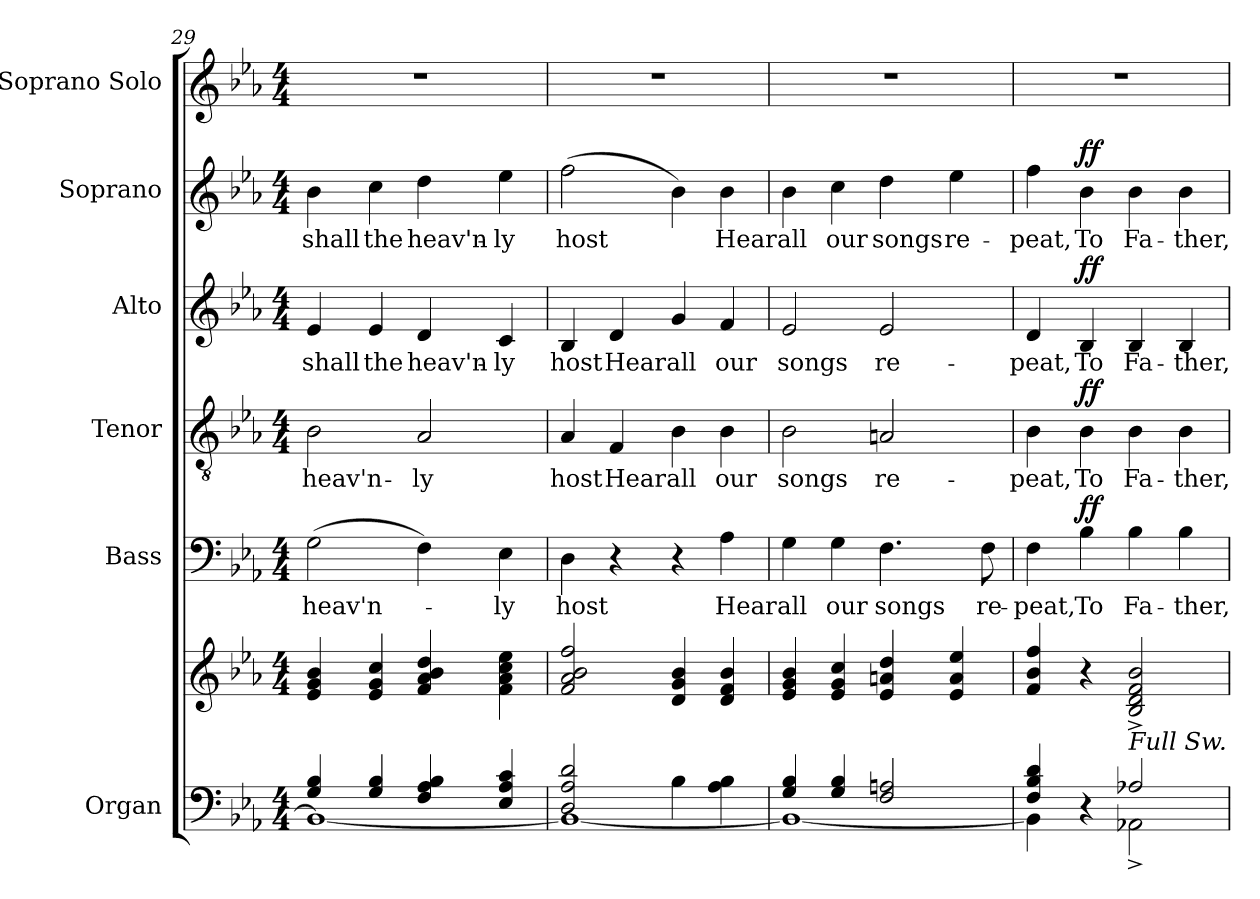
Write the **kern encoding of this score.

**kern	**kern	**kern	**text	**dynam	**kern	**text	**dynam	**kern	**text	**dynam	**kern	**text	**dynam	**kern
*part6	*part6	*part5	*part5	*part5	*part4	*part4	*part4	*part3	*part3	*part3	*part2	*part2	*part2	*part1
*staff7	*staff6	*staff5	*staff5	*staff5	*staff4	*staff4	*staff4	*staff3	*staff3	*staff3	*staff2	*staff2	*staff2	*staff1
*I"Organ	*	*I"Bass	*	*	*I"Tenor	*	*	*I"Alto	*	*	*I"Soprano	*	*	*I"Soprano Solo
*I'Org.	*	*I'B.	*	*	*I'T.	*	*	*I'A.	*	*	*I'S.	*	*	*I'S. Solo
*clefF4	*clefG2	*clefF4	*	*	*clefGv2	*	*	*clefG2	*	*	*clefG2	*	*	*clefG2
*	*	*	*	*	*ITrd7c12	*	*	*	*	*	*	*	*	*
*k[b-e-a-]	*k[b-e-a-]	*k[b-e-a-]	*	*	*k[b-e-a-]	*	*	*k[b-e-a-]	*	*	*k[b-e-a-]	*	*	*k[b-e-a-]
*E-:	*E-:	*E-:	*	*	*E-:	*	*	*E-:	*	*	*E-:	*	*	*E-:
*M4/4	*M4/4	*M4/4	*	*	*M4/4	*	*	*M4/4	*	*	*M4/4	*	*	*M4/4
=29	=29	=29	=29	=29	=29	=29	=29	=29	=29	=29	=29	=29	=29	=29
*^	*	*	*	*	*	*	*	*	*	*	*	*	*	*
!	!	!	!	!LO:LY:b:color=#000000	!	!	!	!	!	!	!	!	!	!	!
!	!	!	!	!	!	!	!LO:LY:b:color=#000000	!	!	!	!	!	!	!	!
!	!	!	!	!	!	!	!	!	!	!LO:LY:b:color=#000000	!	!	!	!	!
!	!	!	!	!	!	!	!	!	!	!	!	!	!LO:LY:b:color=#000000	!	!
4Gi/ 4B-i	1BB-i_	4e-i/ 4gi 4b-i	(2Gi\	heav'n-	.	2BB-i\	heav'n-	.	4e-i/	shall	.	4b-i\	shall	.	1r
!	!	!	!	!	!	!	!	!	!	!LO:LY:b:color=#000000	!	!	!	!	!
!	!	!	!	!	!	!	!	!	!	!	!	!	!LO:LY:b:color=#000000	!	!
4Gi/ 4B-i	.	4e-i/ 4gi 4cci	.	.	.	.	.	.	4e-i/	the	.	4cci\	the	.	.
!	!	!	!	!	!	!	!LO:LY:b:color=#000000	!	!	!	!	!	!	!	!
!	!	!	!	!	!	!	!	!	!	!LO:LY:b:color=#000000	!	!	!	!	!
!	!	!	!	!	!	!	!	!	!	!	!	!	!LO:LY:b:color=#000000	!	!
4Fi/ 4A-i 4B-i	.	4fi/ 4a-i 4b-i 4ddi	4Fi\)	.	.	2AA-i/	-ly	.	4di/	heav'n-	.	4ddi\	heav'n-	.	.
!	!	!	!	!LO:LY:b:color=#000000	!	!	!	!	!	!	!	!	!	!	!
!	!	!	!	!	!	!	!	!	!	!LO:LY:b:color=#000000	!	!	!	!	!
!	!	!	!	!	!	!	!	!	!	!	!	!	!LO:LY:b:color=#000000	!	!
4E-i/ 4A-i 4ci	.	4fi\ 4a-i 4cci 4ee-i	4E-i\	-ly	.	.	.	.	4ci/	-ly	.	4ee-i\	-ly	.	.
=30	=30	=30	=30	=30	=30	=30	=30	=30	=30	=30	=30	=30	=30	=30	=30
!	!	!	!	!LO:LY:b:color=#000000	!	!	!	!	!	!	!	!	!	!	!
!	!	!	!	!	!	!	!LO:LY:b:color=#000000	!	!	!	!	!	!	!	!
!	!	!	!	!	!	!	!	!	!	!LO:LY:b:color=#000000	!	!	!	!	!
!	!	!	!	!	!	!	!	!	!	!	!	!	!LO:LY:b:color=#000000	!	!
2Di/ 2A-i 2di	1BB-i_	2fi/ 2a-i 2b-i 2ffi	4Di\	host	.	4AA-i/	host	.	4B-i/	host	.	(2ffi\	host	.	1r
!	!	!	!	!	!	!	!LO:LY:b:color=#000000	!	!	!	!	!	!	!	!
!	!	!	!	!	!	!	!	!	!	!LO:LY:b:color=#000000	!	!	!	!	!
.	.	.	4r	.	.	4FFi/	Hear	.	4di/	Hear	.	.	.	.	.
!	!	!	!	!	!	!	!LO:LY:b:color=#000000	!	!	!	!	!	!	!	!
!	!	!	!	!	!	!	!	!	!	!LO:LY:b:color=#000000	!	!	!	!	!
4B-i\	.	4di/ 4gi 4b-i	4r	.	.	4BB-i\	all	.	4gi/	all	.	4b-i\)	.	.	.
!	!	!	!	!LO:LY:b:color=#000000	!	!	!	!	!	!	!	!	!	!	!
!	!	!	!	!	!	!	!LO:LY:b:color=#000000	!	!	!	!	!	!	!	!
!	!	!	!	!	!	!	!	!	!	!LO:LY:b:color=#000000	!	!	!	!	!
!	!	!	!	!	!	!	!	!	!	!	!	!	!LO:LY:b:color=#000000	!	!
4A-i\ 4B-i	.	4di/ 4fi 4b-i	4A-i\	Hear	.	4BB-i\	our	.	4fi/	our	.	4b-i\	Hear	.	.
=31	=31	=31	=31	=31	=31	=31	=31	=31	=31	=31	=31	=31	=31	=31	=31
!	!	!	!	!LO:LY:b:color=#000000	!	!	!	!	!	!	!	!	!	!	!
!	!	!	!	!	!	!	!LO:LY:b:color=#000000	!	!	!	!	!	!	!	!
!	!	!	!	!	!	!	!	!	!	!LO:LY:b:color=#000000	!	!	!	!	!
!	!	!	!	!	!	!	!	!	!	!	!	!	!LO:LY:b:color=#000000	!	!
4Gi/ 4B-i	1BB-i_	4e-i/ 4gi 4b-i	4Gi\	all	.	2BB-i\	songs	.	2e-i/	songs	.	4b-i\	all	.	1r
!	!	!	!	!LO:LY:b:color=#000000	!	!	!	!	!	!	!	!	!	!	!
!	!	!	!	!	!	!	!	!	!	!	!	!	!LO:LY:b:color=#000000	!	!
4Gi/ 4B-i	.	4e-i/ 4gi 4cci	4Gi\	our	.	.	.	.	.	.	.	4cci\	our	.	.
!	!	!	!	!LO:LY:b:color=#000000	!	!	!	!	!	!	!	!	!	!	!
!	!	!	!	!	!	!	!LO:LY:b:color=#000000	!	!	!	!	!	!	!	!
!	!	!	!	!	!	!	!	!	!	!LO:LY:b:color=#000000	!	!	!	!	!
!	!	!	!	!	!	!	!	!	!	!	!	!	!LO:LY:b:color=#000000	!	!
2Fi/ 2Ani	.	4e-i/ 4ani 4ddi	4.Fi\	songs	.	2AAni/	re-	.	2e-i/	re-	.	4ddi\	songs	.	.
!	!	!	!	!	!	!	!	!	!	!	!	!	!LO:LY:b:color=#000000	!	!
.	.	4e-i/ 4ai 4ee-i	.	.	.	.	.	.	.	.	.	4ee-i\	re-	.	.
!	!	!	!	!LO:LY:b:color=#000000	!	!	!	!	!	!	!	!	!	!	!
.	.	.	8Fi\	re-	.	.	.	.	.	.	.	.	.	.	.
=32	=32	=32	=32	=32	=32	=32	=32	=32	=32	=32	=32	=32	=32	=32	=32
!	!	!	!	!LO:LY:b:color=#000000	!	!	!	!	!	!	!	!	!	!	!
!	!	!	!	!	!	!	!LO:LY:b:color=#000000	!	!	!	!	!	!	!	!
!	!	!	!	!	!	!	!	!	!	!LO:LY:b:color=#000000	!	!	!	!	!
!	!	!	!	!	!	!	!	!	!	!	!	!	!LO:LY:b:color=#000000	!	!
4Fi/ 4B-i 4di	4BB-i\]	4fi/ 4b-i 4ffi	4Fi\	-peat,	.	4BB-i\	-peat,	.	4di/	-peat,	.	4ffi\	-peat,	.	1r
!	!	!	!	!LO:LY:b:color=#000000	!	!	!	!	!	!	!	!	!	!	!
!	!	!	!	!	!	!	!LO:LY:b:color=#000000	!	!	!	!	!	!	!	!
!	!	!	!	!	!	!	!	!	!	!LO:LY:b:color=#000000	!	!	!	!	!
!	!	!	!	!	!	!	!	!	!	!	!	!	!LO:LY:b:color=#000000	!	!
4r	4ryy	4r	4B-i\	To	ff	4BB-i\	To	ff	4B-i/	To	ff	4b-i\	To	ff	.
!	!	!	!	!LO:LY:b:color=#000000	!	!	!	!	!	!	!	!	!	!	!
!	!	!	!	!	!	!	!LO:LY:b:color=#000000	!	!	!	!	!	!	!	!
!	!	!	!	!	!	!	!	!	!	!LO:LY:b:color=#000000	!	!	!	!	!
!	!	!LO:TX:b:i:t=Full Sw.	!	!	!	!	!	!	!	!	!	!	!	!	!
!	!	!	!	!	!	!	!	!	!	!	!	!	!LO:LY:b:color=#000000	!	!
2A-Xi/	2AA-X^i\	2B-i/^ 2di^ 2fi^ 2b-i^	4B-i\	Fa-	.	4BB-i\	Fa-	.	4B-i/	Fa-	.	4b-i\	Fa-	.	.
!	!	!	!	!LO:LY:b:color=#000000	!	!	!	!	!	!	!	!	!	!	!
!	!	!	!	!	!	!	!LO:LY:b:color=#000000	!	!	!	!	!	!	!	!
!	!	!	!	!	!	!	!	!	!	!LO:LY:b:color=#000000	!	!	!	!	!
!	!	!	!	!	!	!	!	!	!	!	!	!	!LO:LY:b:color=#000000	!	!
.	.	.	4B-i\	-ther,	.	4BB-i\	-ther,	.	4B-i/	-ther,	.	4b-i\	-ther,	.	.
*v	*v	*	*	*	*	*	*	*	*	*	*	*	*	*	*
=	=	=	=	=	=	=	=	=	=	=	=	=	=	=
*-	*-	*-	*-	*-	*-	*-	*-	*-	*-	*-	*-	*-	*-	*-
